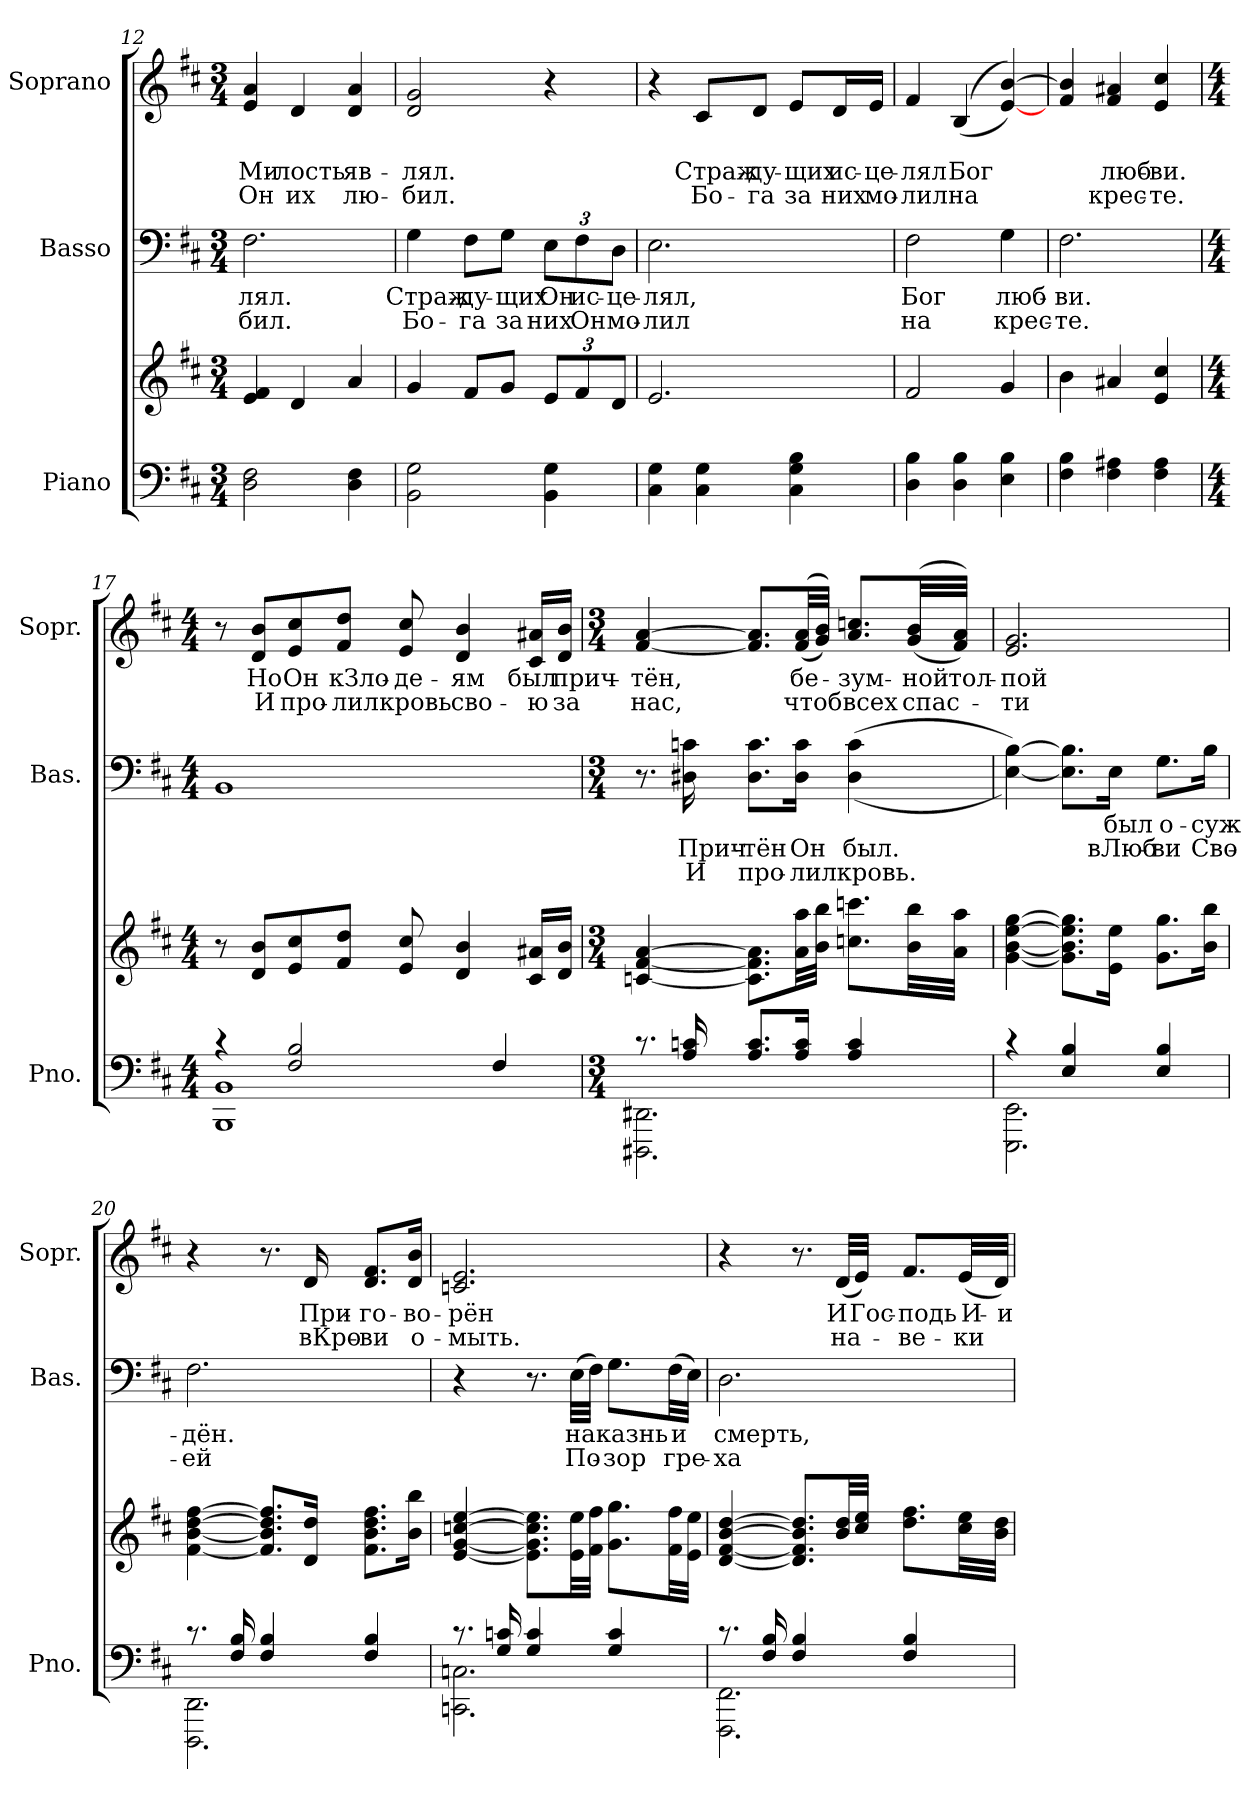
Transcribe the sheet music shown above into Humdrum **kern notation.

**kern	**kern	**kern	**text	**text	**text	**kern	**text	**text	**text
*part3	*part3	*part2	*part2	*part2	*part2	*part1	*part1	*part1	*part1
*staff4	*staff3	*staff2	*staff2	*staff2	*staff2	*staff1	*staff1	*staff1	*staff1
*I"Piano	*	*I"Basso	*	*	*	*I"Soprano	*	*	*
*I'Pno.	*	*I'Bas.	*	*	*	*I'Sopr.	*	*	*
*clefF4	*clefG2	*clefF4	*	*	*	*clefG2	*	*	*
*k[f#c#]	*k[f#c#]	*k[f#c#]	*	*	*	*k[f#c#]	*	*	*
*b:	*b:	*b:	*	*	*	*b:	*	*	*
*M3/4	*M3/4	*M3/4	*	*	*	*M3/4	*	*	*
=12	=12	=12	=12	=12	=12	=12	=12	=12	=12
!	!	!	!LO:LY:a	!LO:LY:a	!	!	!	!LO:LY:b	!LO:LY:b
2D\ 2F#\	4e/ 4f#/	2.F#\	-лял.	-бил.	.	4e/ 4a/	.	Ми-	Он
!	!	!	!	!	!	!	!	!LO:LY:b	!LO:LY:b
.	4d/	.	.	.	.	4d/	.	-лость	их
!	!	!	!	!	!	!	!	!LO:LY:b	!LO:LY:b
4D\ 4F#\	4a/	.	.	.	.	4d/ 4a/	.	яв-	лю-
=13	=13	=13	=13	=13	=13	=13	=13	=13	=13
!	!	!	!LO:LY:a	!LO:LY:a	!	!	!	!LO:LY:b	!LO:LY:b
2BB\ 2G\	4g/	4G\	Страж-	Бо-	.	2d/ 2g/	.	-лял.	-бил.
!	!	!	!LO:LY:a	!LO:LY:a	!	!	!	!	!
.	8f#/L	8F#\L	-ду-	-га	.	.	.	.	.
!	!	!	!LO:LY:a	!LO:LY:a	!	!	!	!	!
.	8g/J	8G\J	-щих	за	.	.	.	.	.
!	!	!	!LO:LY:a	!LO:LY:a	!	!	!	!	!
4BB\ 4G\	12e/L	12E\L	Он	них	.	4r	.	.	.
!	!	!	!LO:LY:a	!LO:LY:a	!	!	!	!	!
.	12f#/	12F#\	ис-	Он	.	.	.	.	.
!	!	!	!LO:LY:a	!LO:LY:a	!	!	!	!	!
.	12d/J	12D\J	-це-	мо-	.	.	.	.	.
!!LO:LB:g=z
=14	=14	=14	=14	=14	=14	=14	=14	=14	=14
!	!	!	!LO:LY:a	!LO:LY:a	!	!	!	!	!
4C#\ 4G\	2.e/	2.E\	-лял,	-лил	.	4r	.	.	.
!	!	!	!	!	!	!	!	!LO:LY:b	!LO:LY:b
4C#\ 4G\	.	.	.	.	.	8c#/L	.	Страж-	Бо-
!	!	!	!	!	!	!	!	!LO:LY:b	!LO:LY:b
.	.	.	.	.	.	8d/J	.	-ду-	-га
!	!	!	!	!	!	!	!	!LO:LY:b	!LO:LY:b
4C#\ 4G\ 4B\	.	.	.	.	.	8e/L	.	-щих	за
!	!	!	!	!	!	!	!	!LO:LY:b	!LO:LY:b
.	.	.	.	.	.	16d/L	.	ис-	них
!	!	!	!	!	!	!	!	!LO:LY:b	!LO:LY:b
.	.	.	.	.	.	16e/JJ	.	-це-	мо-
=15	=15	=15	=15	=15	=15	=15	=15	=15	=15
!	!	!	!LO:LY:a	!LO:LY:a	!	!	!	!LO:LY:b	!LO:LY:b
4D\ 4B\	2f#/	2F#\	Бог	на	.	4f#/	.	-лял	-лил
!	!	!	!	!	!	!	!	!LO:LY:b	!LO:LY:b
4D\ 4B\	.	.	.	.	.	(<(4B/	.	Бог	на
!	!	!	!LO:LY:a	!LO:LY:a	!	!	!	!	!
4E\ 4B\	4g/	4G\	люб-	крес-	.	[4e/ [4b/))	.	.	.
=16	=16	=16	=16	=16	=16	=16	=16	=16	=16
!	!	!	!LO:LY:a	!LO:LY:a	!	!	!	!	!
4F#\ 4B\	4b\	2.F#\	-ви.	-те.	.	4f#/ 4b/]	.	.	.
!	!	!	!	!	!	!	!	!LO:LY:b	!LO:LY:b
4F#\ 4A#X\	4a#X/	.	.	.	.	4f#/ 4a#X/	.	люб-	крес-
!	!	!	!	!	!	!	!	!LO:LY:b	!LO:LY:b
4F#\ 4A#\	4e/ 4cc#/	.	.	.	.	4e/ 4cc#/	.	-ви.	-те.
!!LO:LB:g=z
=17	=17	=17	=17	=17	=17	=17	=17	=17	=17
*M4/4	*M4/4	*M4/4	*	*	*	*M4/4	*	*	*
*^	*	*	*	*	*	*	*	*	*
4rc	1BBB 1BB	8r	1BB	.	.	.	8r	.	.	.
!	!	!	!	!	!	!	!	!LO:LY:b	!LO:LY:b	!
.	.	8d/ 8b/L	.	.	.	.	8d/ 8b/L	Но	И	.
!	!	!	!	!	!	!	!	!LO:LY:b	!LO:LY:b	!
2F#/ 2B/	.	8e/ 8cc#/	.	.	.	.	8e/ 8cc#/	Он	про-	.
!	!	!	!	!	!	!	!	!LO:LY:b	!LO:LY:b	!
.	.	8f#/ 8dd/J	.	.	.	.	8f#/ 8dd/J	кЗло-	-лил	.
!	!	!	!	!	!	!	!	!LO:LY:b	!LO:LY:b	!
.	.	8e/ 8cc#/	.	.	.	.	8e/ 8cc#/	-де-	кровь	.
!	!	!	!	!	!	!	!	!LO:LY:b	!LO:LY:b	!
.	.	4d/ 4b/	.	.	.	.	4d/ 4b/	-ям	сво-	.
4F#/	.	.	.	.	.	.	.	.	.	.
!	!	!	!	!	!	!	!	!LO:LY:b	!LO:LY:b	!
.	.	16c#/ 16a#X/LL	.	.	.	.	16c#/ 16a#X/LL	был	-ю	.
!	!	!	!	!	!	!	!	!LO:LY:b	!LO:LY:b	!
.	.	16d/ 16b/JJ	.	.	.	.	16d/ 16b/JJ	прич-	за	.
=18	=18	=18	=18	=18	=18	=18	=18	=18	=18	=18
*M3/4	*	*M3/4	*M3/4	*	*	*	*M3/4	*	*	*
!	!	!	!	!	!	!	!	!LO:LY:b	!LO:LY:b	!
8.rc	2.DDD#X\ 2.DD#X\	[4cn/ [4f#/ [4a/	8.r	.	.	.	[4f#/ [4a/	-тён,	нас,	.
!	!	!	!	!	!LO:LY:a	!LO:LY:a	!	!	!	!
16A/ 16cn/	.	.	16D#X\ 16cn\	.	Прич-	И	.	.	.	.
!	!	!	!	!	!LO:LY:a	!LO:LY:a	!	!	!	!
8.A/ 8.c/L	.	8.c\] 8.f#\] 8.a\]L	8.D#\ 8.c\L	.	-тён	про-	8.f#/] 8.a/]L	.	.	.
!	!	!	!	!	!LO:LY:a	!LO:LY:a	!	!LO:LY:b	!LO:LY:b	!
16A/ 16c/Jk	.	32a\ 32aa\LL	16D#\ 16c\Jk	.	Он	-лил	(<(32f#/ 32a/LL	бе-	чтоб	.
.	.	32b\ 32bb\JJJ	.	.	.	.	32g/ 32b/JJJ))	.	.	.
!	!	!	!	!	!LO:LY:a	!LO:LY:a	!	!LO:LY:b	!LO:LY:b	!
4A/ 4c/	.	8.ccn\ 8.cccn\L	(>(4D#\ 4c\	.	был.	кровь.	8.a/ 8.ccn/L	-зум-	всех	.
!	!	!	!	!	!	!	!	!LO:LY:b	!LO:LY:b	!
.	.	32b\ 32bb\LL	.	.	.	.	(<(32g/ 32b/LL	-ной	спас-	.
!	!	!	!	!	!	!	!	!LO:LY:b	!	!
.	.	32a\ 32aa\JJJ	.	.	.	.	32f#/ 32a/JJJ))	тол-	.	.
!!LO:PB:g=z
=19	=19	=19	=19	=19	=19	=19	=19	=19	=19	=19
!	!	!	!	!	!	!	!	!LO:LY:b	!LO:LY:b	!
4rc	2.EEE\ 2.EE\	[4g\ [4b\ [4ee\ [4gg\	[4E\ [4B\))	.	.	.	2.e/ 2.g/	-пой	-ти	.
4E/ 4B/	.	8.g\] 8.b\] 8.ee\] 8.gg\]L	8.E\] 8.B\]L	.	.	.	.	.	.	.
!	!	!	!	!LO:LY:a	!LO:LY:a	!	!	!	!	!
.	.	16e\ 16ee\Jk	16E\Jk	был	вЛюб-	.	.	.	.	.
!	!	!	!	!LO:LY:a	!LO:LY:a	!	!	!	!	!
4E/ 4B/	.	8.g\ 8.gg\L	8.G\L	о-	-ви	.	.	.	.	.
!	!	!	!	!LO:LY:a	!LO:LY:a	!	!	!	!	!
.	.	16b\ 16bb\Jk	16B\Jk	-суж-	Сво-	.	.	.	.	.
=20	=20	=20	=20	=20	=20	=20	=20	=20	=20	=20
!	!	!	!	!LO:LY:a	!LO:LY:a	!	!	!	!	!
8.rc	2.DDD\ 2.DD\	[4f#\ [4b\ [4dd\ [4ff#\	2.F#\	-дён.	-ей	.	4r	.	.	.
16F#/ 16B/	.	.	.	.	.	.	.	.	.	.
4F#/ 4B/	.	8.f#/] 8.b/] 8.dd/] 8.ff#/]L	.	.	.	.	8.r	.	.	.
!	!	!	!	!	!	!	!	!LO:LY:b	!LO:LY:b	!
.	.	16d/ 16dd/Jk	.	.	.	.	16d/	При-	вКро-	.
!	!	!	!	!	!	!	!	!LO:LY:b	!LO:LY:b	!
4F#/ 4B/	.	8.f#\ 8.b\ 8.dd\ 8.ff#\L	.	.	.	.	8.d/ 8.f#/L	-го-	-ви	.
!	!	!	!	!	!	!	!	!LO:LY:b	!LO:LY:b	!
.	.	16b\ 16bb\Jk	.	.	.	.	16d/ 16b/Jk	-во-	о-	.
!!LO:LB:g=z
=21	=21	=21	=21	=21	=21	=21	=21	=21	=21	=21
!	!	!	!	!	!	!	!	!LO:LY:b	!LO:LY:b	!
8.rc	2.CCn\ 2.Cn\	[4e/ [4g/ [4ccn/ [4ee/	4r	.	.	.	2.cn/ 2.e/	-рён	-мыть.	.
16G/ 16cn/	.	.	.	.	.	.	.	.	.	.
4G/ 4c/	.	8.e\] 8.g\] 8.cc\] 8.ee\]L	8.r	.	.	.	.	.	.	.
!	!	!	!	!LO:LY:a	!LO:LY:a	!	!	!	!	!
.	.	32e\ 32ee\LL	(>32E\LLL	на	По-	.	.	.	.	.
.	.	32f#\ 32ff#\JJJ	32F#\JJJ)	.	.	.	.	.	.	.
!	!	!	!	!LO:LY:a	!LO:LY:a	!	!	!	!	!
4G/ 4c/	.	8.g\ 8.gg\L	8.G\L	казнь	-зор	.	.	.	.	.
!	!	!	!	!LO:LY:a	!LO:LY:a	!	!	!	!	!
.	.	32f#\ 32ff#\LL	(>32F#\LL	и	гре-	.	.	.	.	.
.	.	32e\ 32ee\JJJ	32E\JJJ)	.	.	.	.	.	.	.
=22	=22	=22	=22	=22	=22	=22	=22	=22	=22	=22
!	!	!	!	!LO:LY:a	!LO:LY:a	!	!	!	!	!
8.rc	2.FFF#\ 2.FF#\	[4d/ [4f#/ [4b/ [4dd/	2.D\	смерть,	-ха	.	4r	.	.	.
16F#/ 16B/	.	.	.	.	.	.	.	.	.	.
4F#/ 4B/	.	8.d/] 8.f#/] 8.b/] 8.dd/]L	.	.	.	.	8.r	.	.	.
!	!	!	!	!	!	!	!	!LO:LY:b	!LO:LY:b	!
.	.	32b/ 32dd/LL	.	.	.	.	(<32d/LLL	И	на-	.
!	!	!	!	!	!	!	!	!LO:LY:b	!	!
.	.	32cc#/ 32ee/JJJ	.	.	.	.	32e/JJJ)	Гос-	.	.
!	!	!	!	!	!	!	!	!LO:LY:b	!LO:LY:b	!
4F#/ 4B/	.	8.dd\ 8.ff#\L	.	.	.	.	8.f#/L	-подь	-ве-	.
!	!	!	!	!	!	!	!	!LO:LY:b	!LO:LY:b	!
.	.	32cc#\ 32ee\LL	.	.	.	.	(<32e/LL	И-	-ки	.
!	!	!	!	!	!	!	!	!LO:LY:b	!	!
.	.	32b\ 32dd\JJJ	.	.	.	.	32d/JJJ)	-и-	.	.
*v	*v	*	*	*	*	*	*	*	*	*
=	=	=	=	=	=	=	=	=	=
*-	*-	*-	*-	*-	*-	*-	*-	*-	*-
